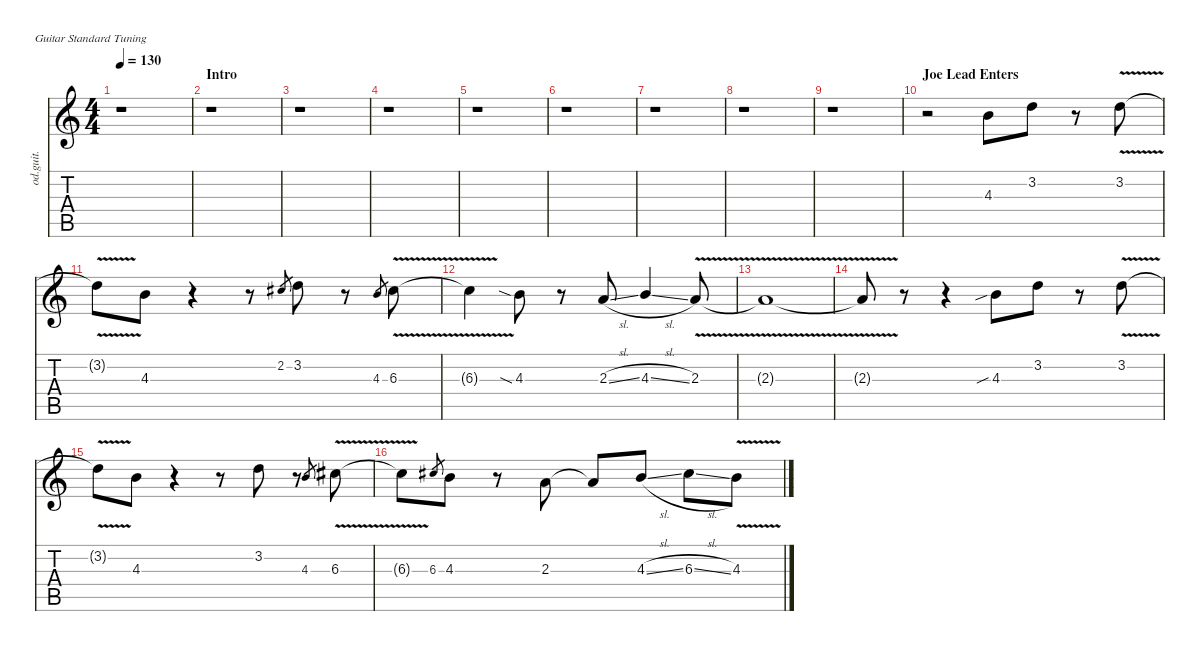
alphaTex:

\defaultSystemsLayout 4
\hideDynamics
\bracketExtendMode nobrackets
\otherSystemsTrackNameOrientation horizontal
\track ("Joe" "od.guit.") {instrument overdrivenguitar}
\staff {score tabs}
\tuning (E4 B3 G3 D3 A2 E2)
\ts (4 4)
\tempo 130
\clef g2
\ks c
r.1{dy fff instrument overdrivenguitar beam Down} |
\section ("" "Intro")
r.1{beam Down} |
r.1{beam Down} |
r.1{beam Down} |
r.1{beam Down} |
r.1{beam Down} |
r.1{beam Down} |
r.1{beam Down} |
r.1{beam Down} |
\section ("" "Joe Lead Enters")
r.2{beam Down} 4.3.8{beam Down} 3.2.8{beam Down} r.8{beam Down} 3.2{v}.8{beam Down} |
3.2{v t}.8{beam Down} 4.3.8{beam Down} r.4{beam Down} r.8{beam Down} 2.2{acc #}.8{gr dy mf beam Up} 3.2.8{dy fff beam Down} r.8{beam Down} 4.3.8{gr dy mf beam Up} 6.3{v acc #}.8{dy fff beam Down} |
6.3{v t acc #}.4{beam Down} 4.3{sia}.8{beam Down} r.8{beam Down} 2.3{sl}.8{beam Up} 4.3{sl}.4{beam Up} 2.3{v}.8{beam Up} |
2.3{v t}.1{beam Up} |
2.3{v t}.8{beam Up} r.8{beam Up} r.4{beam Up} 4.3{sib}.8{beam Down} 3.2.8{beam Down} r.8{beam Down} 3.2{v}.8{beam Down} |
3.2{v t}.8{beam Down} 4.3.8{beam Down} r.4{beam Down} r.8{beam Down} 3.2.8{beam Down} r.8{beam Down} 4.3.8{gr dy mf beam Up} 6.3{v acc #}.8{dy fff beam Down} |
6.3{v t acc #}.8{beam Down} 6.3{acc #}.8{gr dy mf beam Up} 4.3.8{dy fff beam Down} r.8{beam Down} 2.3.8{beam Up} 2.3{t}.8{beam Up} 4.3{sl}.8{beam Up} 6.3{sl acc #}.8{beam Down} 4.3{v}.8{beam Down}
